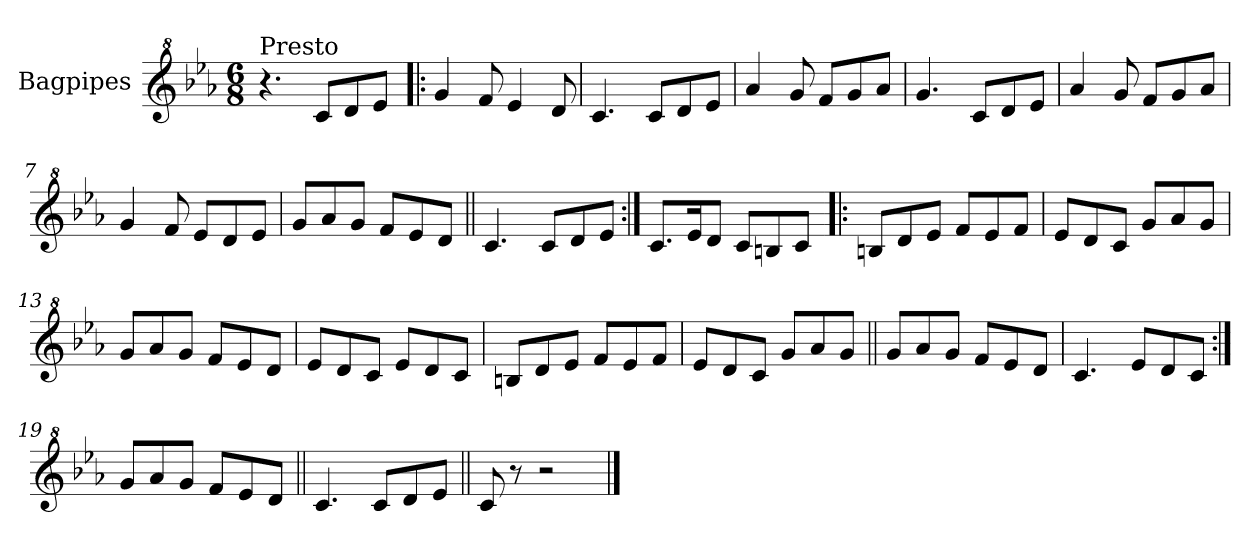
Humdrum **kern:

**kern
*part1
*staff1
*I"Bagpipes
*I'Bag
*clefG^2
*k[b-e-a-]
*E-:
*M6/8
=1
!LO:TX:a:t=Presto
4.r
8cc/L
8dd/
8ee-/J
=2!|:
4gg/
8ff/
4ee-/
8dd/
=3
4.cc/
8cc/L
8dd/
8ee-/J
=4
4aa-/
8gg/
8ff/L
8gg/
8aa-/J
=5
4.gg/
8cc/L
8dd/
8ee-/J
=6
4aa-/
8gg/
8ff/L
8gg/
8aa-/J
=7
4gg/
8ff/
8ee-/L
8dd/
8ee-/J
!!LO:LB:g=z
=8
8gg/L
8aa-/
8gg/J
8ff/L
8ee-/
8dd/J
=9||
4.cc/
8cc/L
8dd/
8ee-/J
=10:|!
8.cc/L
16ee-/K
8dd/J
8cc/L
8bn/
8cc/J
=11!|:
8bn/L
8dd/
8ee-/J
8ff/L
8ee-/
8ff/J
=12
8ee-/L
8dd/
8cc/J
8gg/L
8aa-/
8gg/J
=13
8gg/L
8aa-/
8gg/J
8ff/L
8ee-/
8dd/J
!!LO:LB:g=z
=14
8ee-/L
8dd/
8cc/J
8ee-/L
8dd/
8cc/J
=15
8bn/L
8dd/
8ee-/J
8ff/L
8ee-/
8ff/J
=16
8ee-/L
8dd/
8cc/J
8gg/L
8aa-/
8gg/J
=17||
8gg/L
8aa-/
8gg/J
8ff/L
8ee-/
8dd/J
=18
4.cc/
8ee-/L
8dd/
8cc/J
=19:|!
8gg/L
8aa-/
8gg/J
8ff/L
8ee-/
8dd/J
!!LO:LB:g=z
=20||
4.cc/
8cc/L
8dd/
8ee-/J
=21||
8cc/
8r
2r
==
*-
